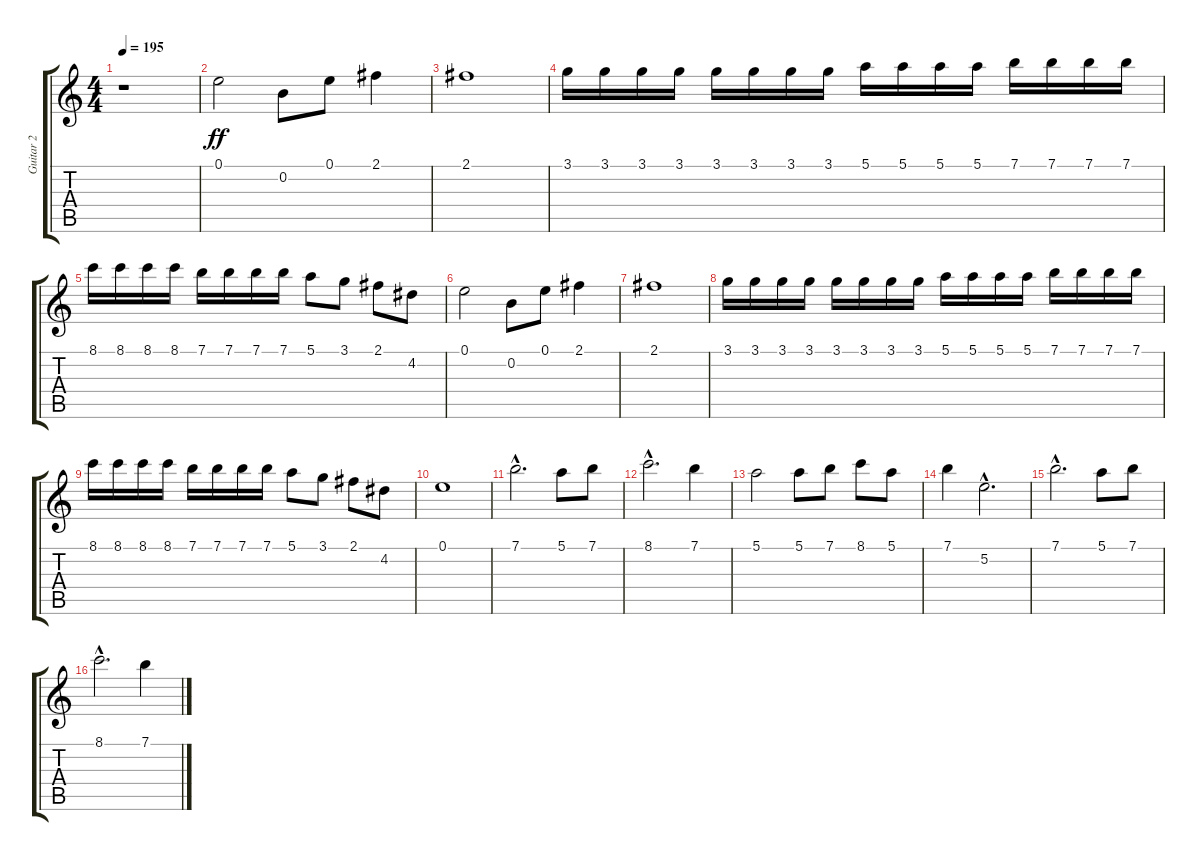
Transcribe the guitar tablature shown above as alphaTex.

\track ("Guitar 2" "Guitar 2") {instrument overdrivenguitar}
\staff {score tabs}
\tuning (E4 B3 G3 D3 A2 E2) {hide}
\ts (4 4)
\tempo 195
\clef g2
\ks c
r.1{dy ff instrument overdrivenguitar} |
0.1.2 0.2.8 0.1.8 2.1.4 |
2.1.1 |
3.1.16 3.1.16 3.1.16 3.1.16 3.1.16 3.1.16 3.1.16 3.1.16 5.1.16 5.1.16 5.1.16 5.1.16 7.1.16 7.1.16 7.1.16 7.1.16 |
8.1.16 8.1.16 8.1.16 8.1.16 7.1.16 7.1.16 7.1.16 7.1.16 5.1.8 3.1.8 2.1.8 4.2.8 |
0.1.2 0.2.8 0.1.8 2.1.4 |
2.1.1 |
3.1.16 3.1.16 3.1.16 3.1.16 3.1.16 3.1.16 3.1.16 3.1.16 5.1.16 5.1.16 5.1.16 5.1.16 7.1.16 7.1.16 7.1.16 7.1.16 |
8.1.16 8.1.16 8.1.16 8.1.16 7.1.16 7.1.16 7.1.16 7.1.16 5.1.8 3.1.8 2.1.8 4.2.8 |
0.1.1 |
7.1{hac}.2{d} 5.1.8 7.1.8 |
8.1{hac}.2{d} 7.1.4 |
5.1.2 5.1.8 7.1.8 8.1.8 5.1.8 |
7.1.4 5.2{hac}.2{d} |
7.1{hac}.2{d} 5.1.8 7.1.8 |
8.1{hac}.2{d} 7.1.4
